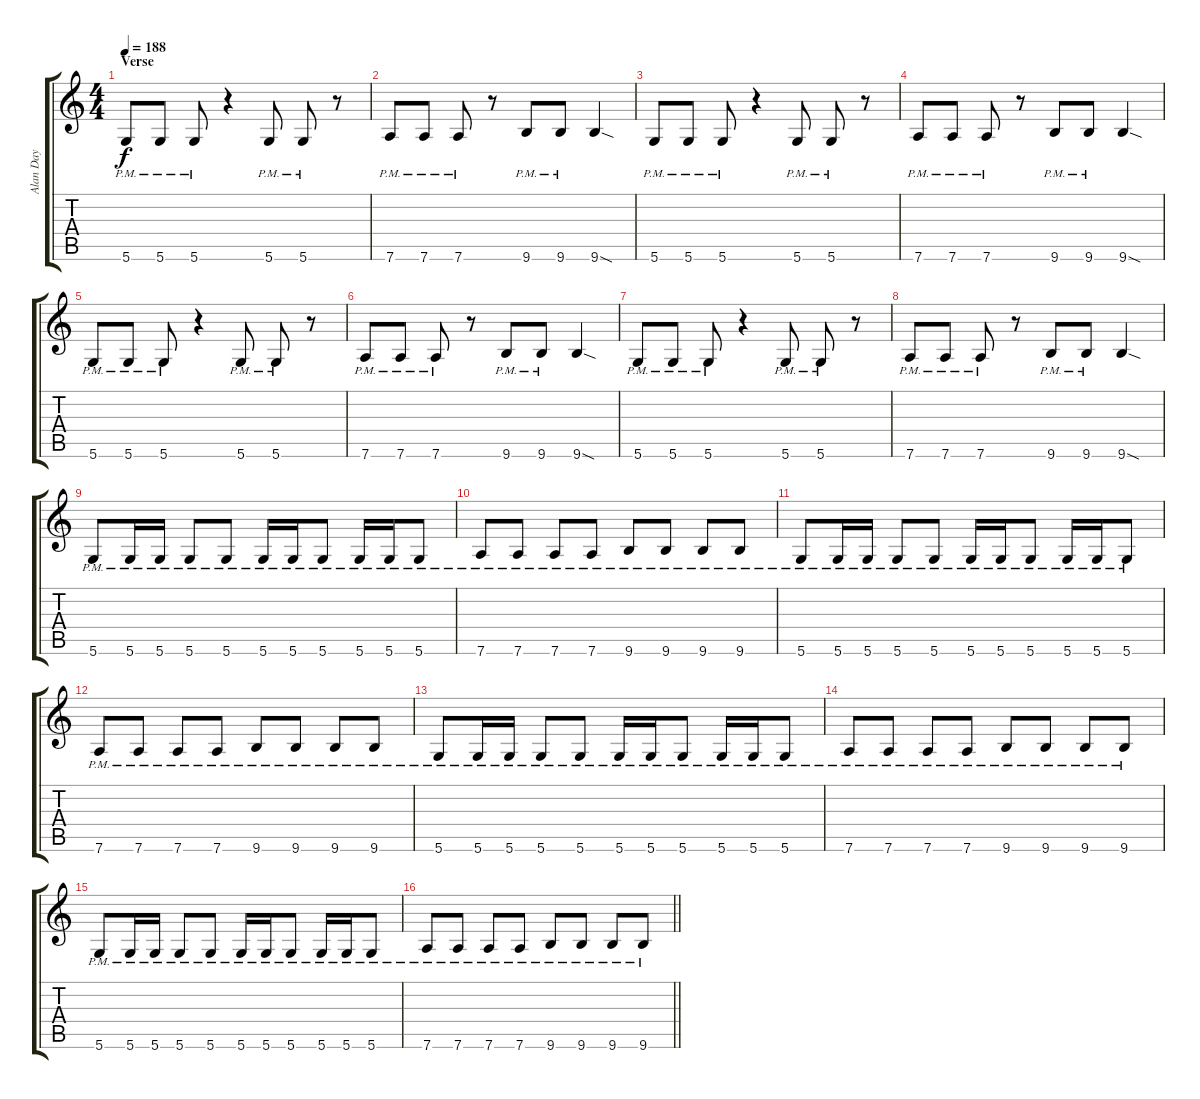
\track ("Alan Day" "Alan Day") {instrument distortionguitar}
\staff {score tabs}
\tuning (E4 B3 G3 D3 A2 D2) {hide}
\ts (4 4)
\section ("" "Verse")
\tempo 188
\clef g2
\ks c
5.6{pm}.8{dy f balance 16} 5.6{pm}.8 5.6{pm}.8 r.4 5.6{pm}.8 5.6{pm}.8 r.8 |
7.6{pm}.8 7.6{pm}.8 7.6{pm}.8 r.8 9.6{pm}.8 9.6{pm}.8 9.6{sod}.4 |
5.6{pm}.8 5.6{pm}.8 5.6{pm}.8 r.4 5.6{pm}.8 5.6{pm}.8 r.8 |
7.6{pm}.8 7.6{pm}.8 7.6{pm}.8 r.8 9.6{pm}.8 9.6{pm}.8 9.6{sod}.4 |
5.6{pm}.8 5.6{pm}.8 5.6{pm}.8 r.4 5.6{pm}.8 5.6{pm}.8 r.8 |
7.6{pm}.8 7.6{pm}.8 7.6{pm}.8 r.8 9.6{pm}.8 9.6{pm}.8 9.6{sod}.4 |
5.6{pm}.8 5.6{pm}.8 5.6{pm}.8 r.4 5.6{pm}.8 5.6{pm}.8 r.8 |
7.6{pm}.8 7.6{pm}.8 7.6{pm}.8 r.8 9.6{pm}.8 9.6{pm}.8 9.6{sod}.4 |
5.6{pm}.8 5.6{pm}.16 5.6{pm}.16 5.6{pm}.8 5.6{pm}.8 5.6{pm}.16 5.6{pm}.16 5.6{pm}.8 5.6{pm}.16 5.6{pm}.16 5.6{pm}.8 |
7.6{pm}.8 7.6{pm}.8 7.6{pm}.8 7.6{pm}.8 9.6{pm}.8 9.6{pm}.8 9.6{pm}.8 9.6{pm}.8 |
5.6{pm}.8 5.6{pm}.16 5.6{pm}.16 5.6{pm}.8 5.6{pm}.8 5.6{pm}.16 5.6{pm}.16 5.6{pm}.8 5.6{pm}.16 5.6{pm}.16 5.6{pm}.8 |
7.6{pm}.8 7.6{pm}.8 7.6{pm}.8 7.6{pm}.8 9.6{pm}.8 9.6{pm}.8 9.6{pm}.8 9.6{pm}.8 |
5.6{pm}.8 5.6{pm}.16 5.6{pm}.16 5.6{pm}.8 5.6{pm}.8 5.6{pm}.16 5.6{pm}.16 5.6{pm}.8 5.6{pm}.16 5.6{pm}.16 5.6{pm}.8 |
7.6{pm}.8 7.6{pm}.8 7.6{pm}.8 7.6{pm}.8 9.6{pm}.8 9.6{pm}.8 9.6{pm}.8 9.6{pm}.8 |
5.6{pm}.8 5.6{pm}.16 5.6{pm}.16 5.6{pm}.8 5.6{pm}.8 5.6{pm}.16 5.6{pm}.16 5.6{pm}.8 5.6{pm}.16 5.6{pm}.16 5.6{pm}.8 |
\barLineRight lightlight
7.6{pm}.8 7.6{pm}.8 7.6{pm}.8 7.6{pm}.8 9.6{pm}.8 9.6{pm}.8 9.6{pm}.8 9.6{pm}.8
